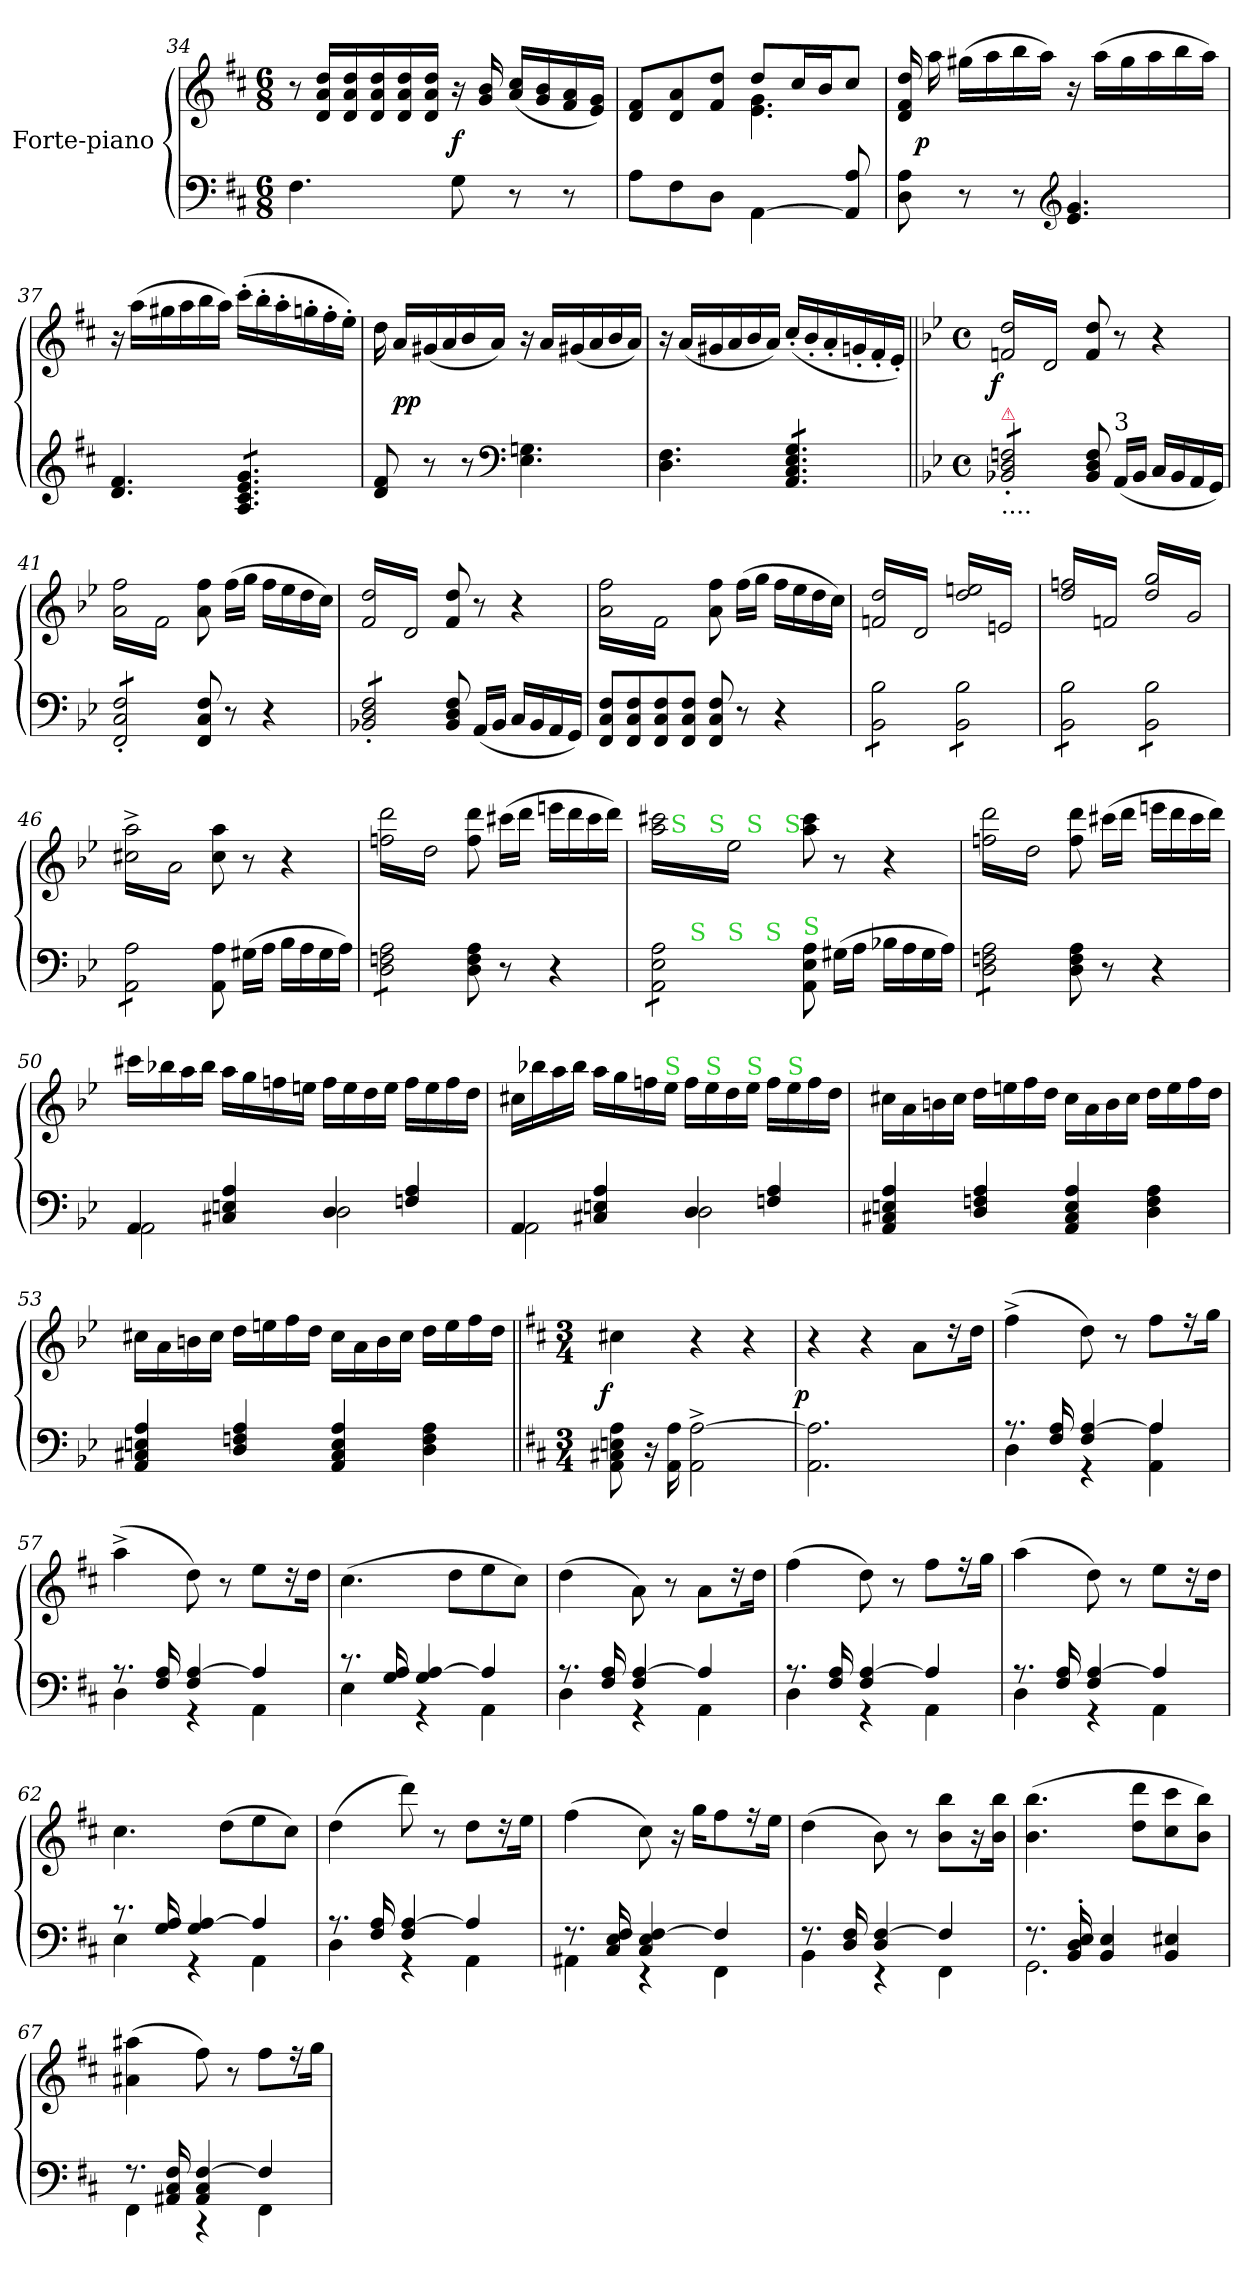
**kern	**kern	**dynam
*part1	*part1	*part1
*staff2	*staff1	*staff1/2
*I"Forte-piano	*	*
*clefF4	*clefG2	*
*k[f#c#]	*k[f#c#]	*
*M6/8	*M6/8	*
=34	=34	=34
!	!LO:N:vis=8	!
4.F#\	16r	.
.	16d/ 16a/ 16dd/LL	.
.	16d/ 16a/ 16dd/	.
.	16d/ 16a/ 16dd/	.
.	16d/ 16a/ 16dd/	.
.	16d/ 16a/ 16dd/JJ	.
8G\	16r	f
.	16g/ 16b/	.
8r	(<16a/ 16cc#/LL	.
.	16g/ 16b/	.
8r	16f#/ 16a/	.
.	16e/ 16g/JJ)	.
=35	=35	=35
*	*^	*
8A\L	8d/ 8f#/L	4ryy	.
8F#\	8d/ 8a/	.	.
8D\J	8f#/ 8dd/J	8ryy	.
[4AA\	8dd/L	4.e\ 4.g\	.
.	16cc#/L	.	.
.	16b/J	.	.
8AA]/ 8A/	8cc#/J	.	.
*	*v	*v	*
=36	=36	=36
8D\ 8A\	16d/ 16f#/ 16dd/	.
!	!	!LO:DY:rj
.	16aa\	p
8r	(>16gg#X\LL	.
.	16aa\	.
8r	16bb\	.
.	16aa\JJ)	.
*clefG2	*	*
4.e/ 4.g/	16r	.
.	(>16aa\LL	.
.	16gg#\	.
.	16aa\	.
.	16bb\	.
.	16aa\JJ)	.
=37	=37	=37
4.d/ 4.f#/	16r	.
.	(>16aa\LL	.
.	16gg#X\	.
.	16aa\	.
.	16bb\	.
.	16aa\JJ)	.
*tremolo	*	*
8A/ 8c#/ 8e/ 8g/L	(>16ccc#'\LL	.
.	16bb'\	.
8A/ 8c#/ 8e/ 8g/	16aa'\	.
.	16ggn'\	.
8A/ 8c#/ 8e/ 8g/J	16ff#'\	.
*Xtremolo	*	*
.	16ee'\JJ)	.
=38	=38	=38
8d/ 8f#/	16dd\	.
.	16a/LL	pp
8r	(<16g#X/	.
.	16a/	.
8r	16b/	.
.	16a/JJ)	.
*clefF4	*	*
4.E\ 4.Gn\	16r	.
.	16a/LL	.
.	(<16g#X/	.
.	16a/	.
.	16b/	.
.	16a/JJ)	.
=39	=39	=39
4.D\ 4.F#\	16r	.
.	(<16a/LL	.
.	16g#X/	.
.	16a/	.
.	16b/	.
.	16a/JJ)	.
*tremolo	*	*
8AA/ 8C#/ 8E/ 8G/L	(<16cc#'/LL	.
.	16b'/	.
8AA/ 8C#/ 8E/ 8G/	16a'/	.
.	16gn'/	.
8AA/ 8C#/ 8E/ 8G/J	16f#'/	.
.	16e'/JJ)	.
=40||	=40||	=40||
*k[b-e-]	*k[b-e-]	*
*M4/4	*M4/4	*
*met(c)	*met(c)	*
!	!LO:TX:a:color=crimson:t=⚠	!
!LO:TX:a:color=crimson:t=⚠	!	!
!LO:TX:b:t=....	!	!
!	!	!LO:DY:rj
*	*tremolo	*
8BB-X'/ 8D'/ 8Fn'/L	(<16fn/ 16dd/LL	f
.	16d/)	.
8BB-X'/ 8D'/ 8Fn'/	16fn/ 16dd/	.
.	16d/)	.
8BB-X'/ 8D'/ 8Fn'/	16fn/ 16dd/	.
.	16d/)	.
8BB-X'/ 8D'/ 8Fn'/J	16fn/ 16dd/	.
*Xtremolo	*	*
.	16d/)JJ	.
*	*Xtremolo	*
8BB-/ 8D/ 8F/	8f/ 8dd/	.
.	.	.
!LO:TX:a:t=3	!	!
(<16AA/LL	8r	.
16BB-/JJ	.	.
16C/LL	4r	.
16BB-/	.	.
16AA/	.	.
16GG/JJ)	.	.
=41	=41	=41
!LO:TX:b:t=....	!	!
*tremolo	*	*
*	*tremolo	*
8FF'/ 8C'/ 8F'/L	(>16a\ 16ff\LL	.
.	16f\)	.
8FF'/ 8C'/ 8F'/	16a\ 16ff\	.
.	16f\)	.
8FF'/ 8C'/ 8F'/	16a\ 16ff\	.
.	16f\)	.
8FF'/ 8C'/ 8F'/J	16a\ 16ff\	.
*Xtremolo	*	*
.	16f\)JJ	.
*	*Xtremolo	*
8FF/ 8C/ 8F/	8a\ 8ff\	.
.	.	.
8r	(>16ff\LL	.
.	16gg\JJ	.
4r	16ff\LL	.
.	16ee-\	.
.	16dd\	.
.	16cc\JJ)	.
=42	=42	=42
!LO:TX:b:t=....	!	!
*tremolo	*	*
*	*tremolo	*
8BB-X'/ 8D'/ 8F'/L	16f/ 16dd/LL	.
.	16d/	.
8BB-X'/ 8D'/ 8F'/	16f/ 16dd/	.
.	16d/	.
8BB-X'/ 8D'/ 8F'/	16f/ 16dd/	.
.	16d/	.
8BB-X'/ 8D'/ 8F'/J	16f/ 16dd/	.
*Xtremolo	*	*
.	16d/JJ	.
*	*Xtremolo	*
8BB-/ 8D/ 8F/	8f/ 8dd/	.
.	.	.
(<16AA/LL	8r	.
16BB-/JJ	.	.
16C/LL	4r	.
16BB-/	.	.
16AA/	.	.
16GG/JJ)	.	.
=43	=43	=43
*	*tremolo	*
8FF/ 8C/ 8F/L	(>16a\ 16ff\LL	.
.	16f\)	.
8FF/ 8C/ 8F/	16a\ 16ff\	.
.	16f\)	.
8FF/ 8C/ 8F/	16a\ 16ff\	.
.	16f\)	.
8FF/ 8C/ 8F/J	16a\ 16ff\	.
.	16f\)JJ	.
*	*Xtremolo	*
8FF/ 8C/ 8F/	8a\ 8ff\	.
.	.	.
8r	(>16ff\LL	.
.	16gg\JJ	.
4r	16ff\LL	.
.	16ee-\	.
.	16dd\	.
.	16cc\JJ)	.
=44	=44	=44
*tremolo	*	*
*	*tremolo	*
8BB-\ 8B-\L	16fn/ 16dd/LL	.
.	16d/	.
8BB-\ 8B-\	16fn/ 16dd/	.
.	16d/	.
8BB-\ 8B-\	16fn/ 16dd/	.
.	16d/	.
8BB-\ 8B-\J	16fn/ 16dd/	.
.	16d/JJ	.
8BB-\ 8B-\L	16dd/ 16een/LL	.
.	16en/	.
8BB-\ 8B-\	16dd/ 16een/	.
.	16en/	.
8BB-\ 8B-\	16dd/ 16een/	.
.	16en/	.
8BB-\ 8B-\J	16dd/ 16een/	.
.	16en/JJ	.
=45	=45	=45
8BB-\ 8B-\L	16dd/ 16ffn/LL	.
.	16fn/	.
8BB-\ 8B-\	16dd/ 16ffn/	.
.	16fn/	.
8BB-\ 8B-\	16dd/ 16ffn/	.
.	16fn/	.
8BB-\ 8B-\J	16dd/ 16ffn/	.
.	16fn/JJ	.
8BB-\ 8B-\L	16dd/ 16gg/LL	.
.	16g/	.
8BB-\ 8B-\	16dd/ 16gg/	.
.	16g/	.
8BB-\ 8B-\	16dd/ 16gg/	.
.	16g/	.
8BB-\ 8B-\J	16dd/ 16gg/	.
.	16g/JJ	.
=46	=46	=46
8AA\ 8A\L	(>16cc#X^<\ 16aa^<\LL	.
.	16a\)	.
8AA\ 8A\	16cc#X^<\ 16aa^<\	.
.	16a\)	.
8AA\ 8A\	16cc#X^<\ 16aa^<\	.
.	16a\)	.
8AA\ 8A\J	16cc#X^<\ 16aa^<\	.
*Xtremolo	*	*
.	16a\)JJ	.
*	*Xtremolo	*
8AA\ 8A\	8cc#\ 8aa\	.
.	.	.
(>16G#X\LL	8r	.
16A\JJ	.	.
16B-\LL	4r	.
16A\	.	.
16G#\	.	.
16A\JJ)	.	.
=47	=47	=47
*tremolo	*	*
*	*tremolo	*
8D\ 8Fn\ 8A\L	(>16ffn\ 16ddd\LL	.
.	16dd\)	.
8D\ 8Fn\ 8A\	16ffn\ 16ddd\	.
.	16dd\)	.
8D\ 8Fn\ 8A\	16ffn\ 16ddd\	.
.	16dd\)	.
8D\ 8Fn\ 8A\J	16ffn\ 16ddd\	.
*Xtremolo	*	*
.	16dd\)JJ	.
*	*Xtremolo	*
8D\ 8F\ 8A\	8ff\ 8ddd\	.
.	.	.
8r	(>16ccc#X\LL	.
.	16ddd\JJ	.
4r	16eeen\LL	.
.	16ddd\	.
.	16ccc#\	.
.	16ddd\JJ)	.
=48	=48	=48
!LO:TX:a:color=limegreen:t=S	!	!
*^	*^	*
*	*^	*	*^	*
*	*	*^	*	*	*^	*
*	*	*	*	*	*	*	*^	*
*tremolo	*	*	*	*	*	*	*	*	*
*	*	*	*	*tremolo	*	*	*	*	*
8AA\ 8E-\ 8A\L	8ryy	4ryy	4.ryy	(>16aa\ 16ccc#X\LL	16ryy	8.ryy	4ryy	4..ryy	.
!	!	!	!	!	!LO:TX:a:color=limegreen:t=S	!	!	!	!
.	.	.	.	16ee-\)	2...ryy	.	.	.	.
!	!LO:TX:a:color=limegreen:t=S	!	!	!	!	!	!	!	!
8AA\ 8E-\ 8A\	2..ryy	.	.	16aa\ 16ccc#X\	.	.	.	.	.
!	!	!	!	!	!	!LO:TX:a:color=limegreen:t=S	!	!	!
.	.	.	.	16ee-\)	.	2ryy	.	.	.
!	!	!LO:TX:a:color=limegreen:t=S	!	!	!	!	!	!	!
8AA\ 8E-\ 8A\	.	2.ryy	.	16aa\ 16ccc#X\	.	.	16ryy	.	.
!	!	!	!	!	!	!	!LO:TX:a:color=limegreen:t=S	!	!
.	.	.	.	16ee-\)	.	.	2ryy	.	.
!	!	!	!LO:TX:a:color=limegreen:t=S	!	!	!	!	!	!
8AA\ 8E-\ 8A\J	.	.	2ryy	16aa\ 16ccc#X\	.	.	.	.	.
*Xtremolo	*	*	*	*	*	*	*	*	*
!	!	!	!	!	!	!	!	!LO:TX:a:color=limegreen:t=S	!
.	.	.	.	16ee-\)JJ	.	.	.	2ryy	.
*	*	*	*	*Xtremolo	*	*	*	*	*
!LO:TX:a:color=limegreen:t=S	!	!	!	!	!	!	!	!	!
8AA\ 8E-\ 8A\	.	.	.	8aa\ 8ccc#\	.	.	.	.	.
.	.	.	.	.	.	.	.	.	.
(>16G#X\LL	.	.	.	8r	.	.	.	.	.
16A\JJ	.	.	.	.	.	4ryy	.	.	.
16B-X\LL	.	.	.	4r	.	.	.	.	.
16A\	.	.	.	.	.	.	8.ryy	.	.
16G#\	.	.	8ryy	.	.	.	.	.	.
16A\JJ)	.	.	.	.	.	16ryy	.	16ryy	.
*v	*v	*v	*v	*	*	*	*	*	*
*	*v	*v	*v	*v	*v	*
=49	=49	=49
*tremolo	*	*
*	*tremolo	*
8D\ 8Fn\ 8A\L	(>16ffn\ 16ddd\LL	.
.	16dd\)	.
8D\ 8Fn\ 8A\	16ffn\ 16ddd\	.
.	16dd\)	.
8D\ 8Fn\ 8A\	16ffn\ 16ddd\	.
.	16dd\)	.
8D\ 8Fn\ 8A\J	16ffn\ 16ddd\	.
*Xtremolo	*	*
.	16dd\)JJ	.
*	*Xtremolo	*
8D\ 8F\ 8A\	8ff\ 8ddd\	.
.	.	.
8r	(>16ccc#X\LL	.
.	16ddd\JJ	.
4r	16eeen\LL	.
.	16ddd\	.
.	16ccc#\	.
.	16ddd\JJ)	.
=50	=50	=50
*^	*	*
4AA/	2AA\	16ccc#X\LL	.
.	.	16bb-X\	.
.	.	16aa\	.
.	.	16bb-\JJ	.
4C#X/ 4En/ 4A/	.	16aa\LL	.
.	.	16gg\	.
.	.	16ffn\	.
.	.	16een\JJ	.
4D/	2D\	16ff\LL	.
.	.	16ee\	.
.	.	16dd\	.
.	.	16ee\JJ	.
4Fn/ 4A/	.	16ff\LL	.
.	.	16ee\	.
.	.	16ff\	.
.	.	16dd\JJ	.
=51	=51	=51	=51
4AA/	2AA\	16cc#X\LL	.
.	.	16bb-X\	.
.	.	16aa\	.
.	.	16bb-\JJ	.
4C#X/ 4En/ 4A/	.	16aa\LL	.
.	.	16gg\	.
.	.	16ffn\	.
!	!	!LO:TX:a:color=limegreen:t=S	!
.	.	16ee-\JJ	.
4D/	2D\	16ff\LL	.
!	!	!LO:TX:a:color=limegreen:t=S	!
.	.	16ee-\	.
.	.	16dd\	.
!	!	!LO:TX:a:color=limegreen:t=S	!
.	.	16ee-\JJ	.
4Fn/ 4A/	.	16ff\LL	.
!	!	!LO:TX:a:color=limegreen:t=S	!
.	.	16ee-\	.
.	.	16ff\	.
.	.	16dd\JJ	.
*v	*v	*	*
=52	=52	=52
4AA/ 4C#X/ 4En/ 4A/	16cc#X\LL	.
.	16a\	.
.	16bn\	.
.	16cc#\JJ	.
4D/ 4Fn/ 4A/	16dd\LL	.
.	16een\	.
.	16ff\	.
.	16dd\JJ	.
4AA/ 4C#/ 4E/ 4A/	16cc#\LL	.
.	16a\	.
.	16b\	.
.	16cc#\JJ	.
4D\ 4F\ 4A\	16dd\LL	.
.	16ee\	.
.	16ff\	.
.	16dd\JJ	.
=53	=53	=53
4AA/ 4C#X/ 4En/ 4A/	16cc#X\LL	.
.	16a\	.
.	16bn\	.
.	16cc#\JJ	.
4D/ 4Fn/ 4A/	16dd\LL	.
.	16een\	.
.	16ff\	.
.	16dd\JJ	.
4AA/ 4C#/ 4E/ 4A/	16cc#\LL	.
.	16a\	.
.	16b\	.
.	16cc#\JJ	.
4D\ 4F\ 4A\	16dd\LL	.
.	16ee\	.
.	16ff\	.
.	16dd\JJ	.
=54||	=54||	=54||
*k[f#c#]	*k[f#c#]	*
*M3/4	*M3/4	*
!	!	!LO:DY:rj
8AA\ 8C#X\ 8En\ 8A\	4cc#X\	f
16r	.	.
16AA\ 16A\	.	.
2AA^>\ [2A^>\	4r	.
.	4r	.
=55	=55	=55
!	!	!LO:DY:rj
2.AA\ 2.A]\	4r	p
.	4r	.
.	8a\L	.
.	16r	.
.	16dd\Jk	.
=56	=56	=56
*^	*	*
8.r	4D\	(>4ff#^<\	.
16F#/ 16A/	.	.	.
4F#/ [4A/	4r	8dd\)	.
.	.	8r	.
4A/]	4AA\ 4A\	8ff#\L	.
.	.	16r	.
.	.	16gg\Jk	.
=57	=57	=57	=57
8.r	4D\	(>4aa^<\	.
16F#/ 16A/	.	.	.
4F#/ [4A/	4r	8dd\)	.
.	.	8r	.
4A/]	4AA\	8ee\L	.
.	.	16r	.
.	.	16dd\Jk	.
=58	=58	=58	=58
8.r	4E\	(>4.cc#\	.
16G/ 16A/	.	.	.
4G/ [4A/	4r	.	.
.	.	8dd\L	.
4A/]	4AA\	8ee\	.
.	.	8cc#\J)	.
=59	=59	=59	=59
8.r	4D\	(>4dd\	.
16F#/ 16A/	.	.	.
4F#/ [4A/	4r	8a\)	.
.	.	8r	.
4A/]	4AA\	8a\L	.
.	.	16r	.
.	.	16dd\Jk	.
=60	=60	=60	=60
8.r	4D\	(>4ff#\	.
16F#/ 16A/	.	.	.
4F#/ [4A/	4r	8dd\)	.
.	.	8r	.
4A/]	4AA\	8ff#\L	.
.	.	16r	.
.	.	16gg\Jk	.
=61	=61	=61	=61
8.r	4D\	(>4aa\	.
16F#/ 16A/	.	.	.
4F#/ [4A/	4r	8dd\)	.
.	.	8r	.
4A/]	4AA\	8ee\L	.
.	.	16r	.
.	.	16dd\Jk	.
=62	=62	=62	=62
8.r	4E\	4.cc#\	.
16G/ 16A/	.	.	.
4G/ [4A/	4r	.	.
.	.	(>8dd\L	.
4A/]	4AA\	8ee\	.
.	.	8cc#\J)	.
=63	=63	=63	=63
8.r	4D\	(>4dd\	.
16F#/ 16A/	.	.	.
4F#/ [4A/	4r	8ddd\)	.
.	.	8r	.
4A/]	4AA\	8dd\L	.
.	.	16r	.
.	.	16ee\Jk	.
=64	=64	=64	=64
8.r	4AA#X\	(>4ff#\	.
16C#/ 16E/ 16F#/	.	.	.
4C#/ 4E/ [4F#/	4r	8cc#\)	.
.	.	16r	.
.	.	16gg\KL	.
4F#/]	4FF#\	8ff#\	.
.	.	16r	.
.	.	16ee\Jk	.
=65	=65	=65	=65
8.r	4BB\	(>4dd\	.
16D/ 16F#/	.	.	.
4D/ [4F#/	4r	8b\)	.
.	.	8r	.
4F#/]	4FF#\	8b\ 8bb\L	.
.	.	16r	.
.	.	16b\ 16bb\Jk	.
=66	=66	=66	=66
8.r	2.GG\	(>4.b\ 4.bb\	.
16BB'</ 16D'</ 16E'</	.	.	.
4BB/ 4E/	.	.	.
.	.	8dd\ 8ddd\L	.
4BB/ 4E#X/	.	8cc#\ 8ccc#\	.
.	.	8b\ 8bb\J)	.
=67	=67	=67	=67
8.r	4FF#\	(>4a#X\ 4aa#X\	.
16AA#X/ 16C#/ 16F#/	.	.	.
4AA#/ 4C#/ [4F#/	4r	8ff#\)	.
.	.	8r	.
4F#/]	4FF#\	8ff#\L	.
.	.	16r	.
.	.	16gg\Jk	.
*v	*v	*	*
=	=	=
*-	*-	*-
